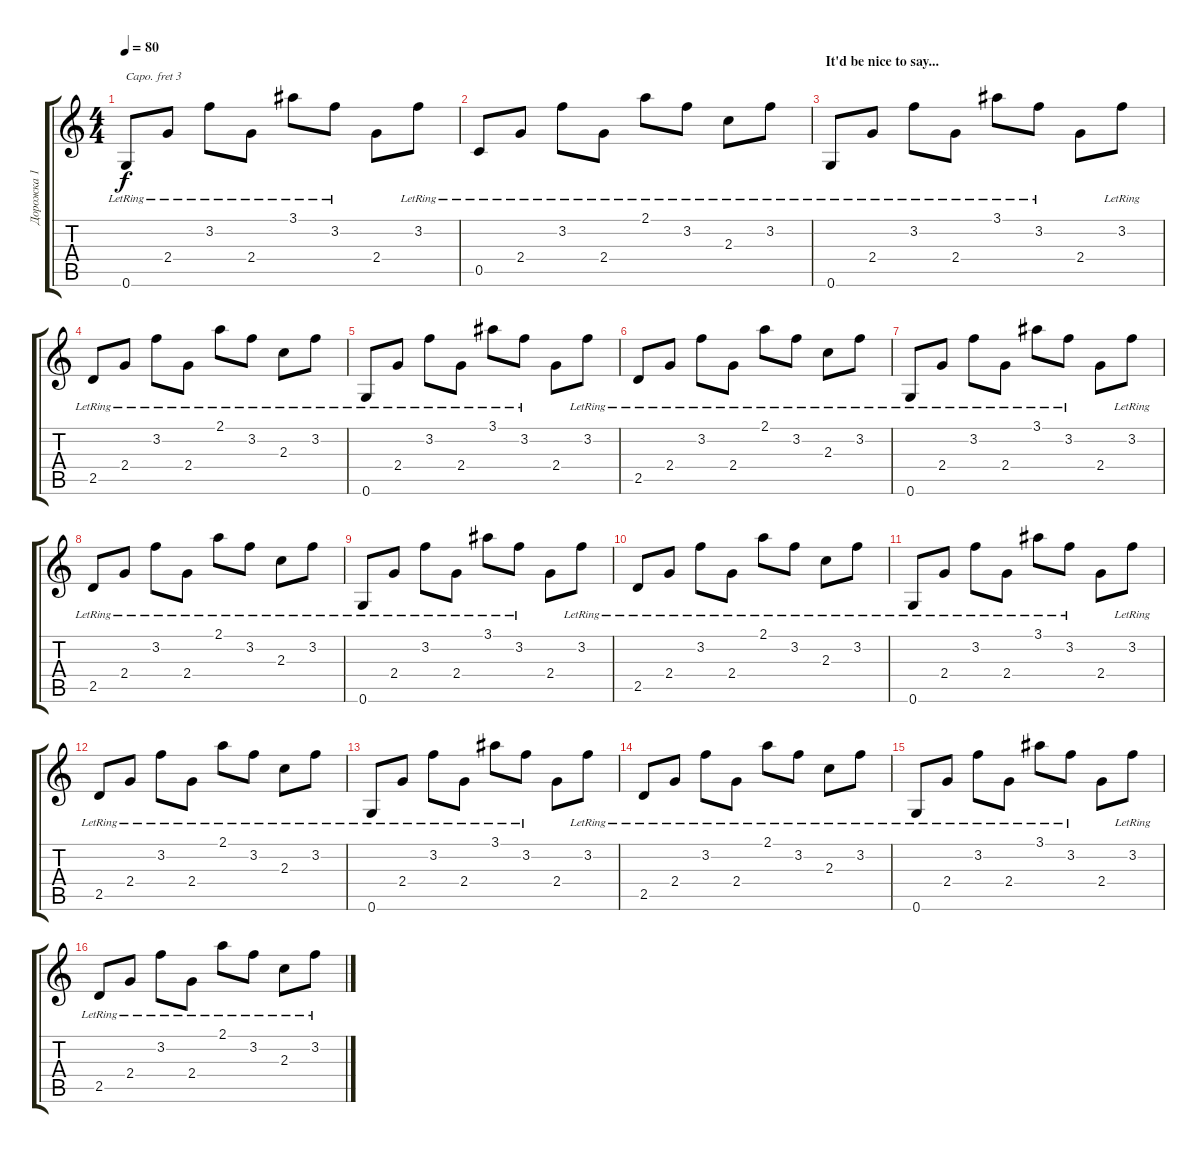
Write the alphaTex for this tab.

\track ("Дорожка 1" "Дорожка 1") {instrument acousticguitarnylon}
\staff {score tabs}
\capo 3
\tuning (E4 B3 G3 D3 A2 E2) {hide}
\ts (4 4)
\tempo 80
\clef g2
\ks c
0.6{lr}.8{dy f} 2.4{lr}.8 3.2{lr}.8 2.4{lr}.8 3.1{lr}.8 3.2{lr}.8 2.4.8 3.2{lr}.8 |
0.5{lr}.8 2.4{lr}.8 3.2{lr}.8 2.4{lr}.8 2.1{lr}.8 3.2{lr}.8 2.3{lr}.8 3.2{lr}.8 |
\section ("" "It'd be nice to say...")
0.6{lr}.8 2.4{lr}.8 3.2{lr}.8 2.4{lr}.8 3.1{lr}.8 3.2{lr}.8 2.4.8 3.2{lr}.8 |
2.5{lr}.8 2.4{lr}.8 3.2{lr}.8 2.4{lr}.8 2.1{lr}.8 3.2{lr}.8 2.3{lr}.8 3.2{lr}.8 |
0.6{lr}.8 2.4{lr}.8 3.2{lr}.8 2.4{lr}.8 3.1{lr}.8 3.2{lr}.8 2.4.8 3.2{lr}.8 |
2.5{lr}.8 2.4{lr}.8 3.2{lr}.8 2.4{lr}.8 2.1{lr}.8 3.2{lr}.8 2.3{lr}.8 3.2{lr}.8 |
0.6{lr}.8 2.4{lr}.8 3.2{lr}.8 2.4{lr}.8 3.1{lr}.8 3.2{lr}.8 2.4.8 3.2{lr}.8 |
2.5{lr}.8 2.4{lr}.8 3.2{lr}.8 2.4{lr}.8 2.1{lr}.8 3.2{lr}.8 2.3{lr}.8 3.2{lr}.8 |
0.6{lr}.8 2.4{lr}.8 3.2{lr}.8 2.4{lr}.8 3.1{lr}.8 3.2{lr}.8 2.4.8 3.2{lr}.8 |
2.5{lr}.8 2.4{lr}.8 3.2{lr}.8 2.4{lr}.8 2.1{lr}.8 3.2{lr}.8 2.3{lr}.8 3.2{lr}.8 |
0.6{lr}.8 2.4{lr}.8 3.2{lr}.8 2.4{lr}.8 3.1{lr}.8 3.2{lr}.8 2.4.8 3.2{lr}.8 |
2.5{lr}.8 2.4{lr}.8 3.2{lr}.8 2.4{lr}.8 2.1{lr}.8 3.2{lr}.8 2.3{lr}.8 3.2{lr}.8 |
0.6{lr}.8 2.4{lr}.8 3.2{lr}.8 2.4{lr}.8 3.1{lr}.8 3.2{lr}.8 2.4.8 3.2{lr}.8 |
2.5{lr}.8 2.4{lr}.8 3.2{lr}.8 2.4{lr}.8 2.1{lr}.8 3.2{lr}.8 2.3{lr}.8 3.2{lr}.8 |
0.6{lr}.8 2.4{lr}.8 3.2{lr}.8 2.4{lr}.8 3.1{lr}.8 3.2{lr}.8 2.4.8 3.2{lr}.8 |
2.5{lr}.8 2.4{lr}.8 3.2{lr}.8 2.4{lr}.8 2.1{lr}.8 3.2{lr}.8 2.3{lr}.8 3.2{lr}.8
